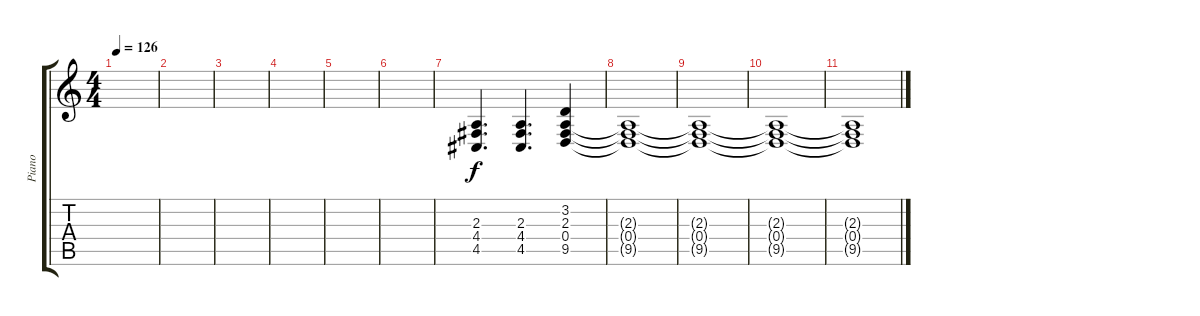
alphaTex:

\track ("Piano" "Piano") {instrument acousticgrandpiano}
\staff {score tabs}
\tuning (E4 B3 G3 D3 A2 E2) {hide}
\ts (4 4)
\tempo 126
\clef g2
\ks c
|
|
|
|
|
|
(2.3 4.4 4.5).4{d} (2.3 4.4 4.5).4{d} (3.2 2.3 0.4 9.5).4 |
(2.3{t} 0.4{t} 9.5{t}).1 |
(2.3{t} 0.4{t} 9.5{t}).1 |
(2.3{t} 0.4{t} 9.5{t}).1 |
(2.3{t} 0.4{t} 9.5{t}).1
